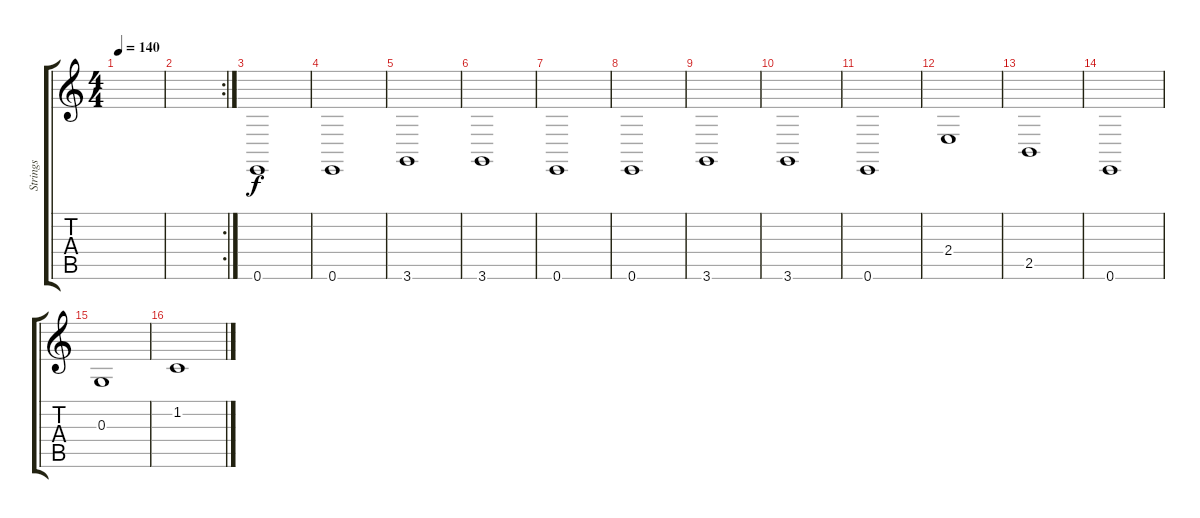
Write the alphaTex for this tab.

\track ("Strings" "Strings") {instrument stringensemble2}
\staff {score tabs}
\tuning (E4 B3 G3 D3 A2 E2) {hide}
\ts (4 4)
\tempo 140
\clef g2
\ks c
|
\rc 2
|
0.6.1 |
0.6.1 |
3.6.1 |
3.6.1 |
0.6.1 |
0.6.1 |
3.6.1 |
3.6.1 |
0.6.1 |
2.4.1 |
2.5.1 |
0.6.1 |
0.3.1 |
1.2.1
